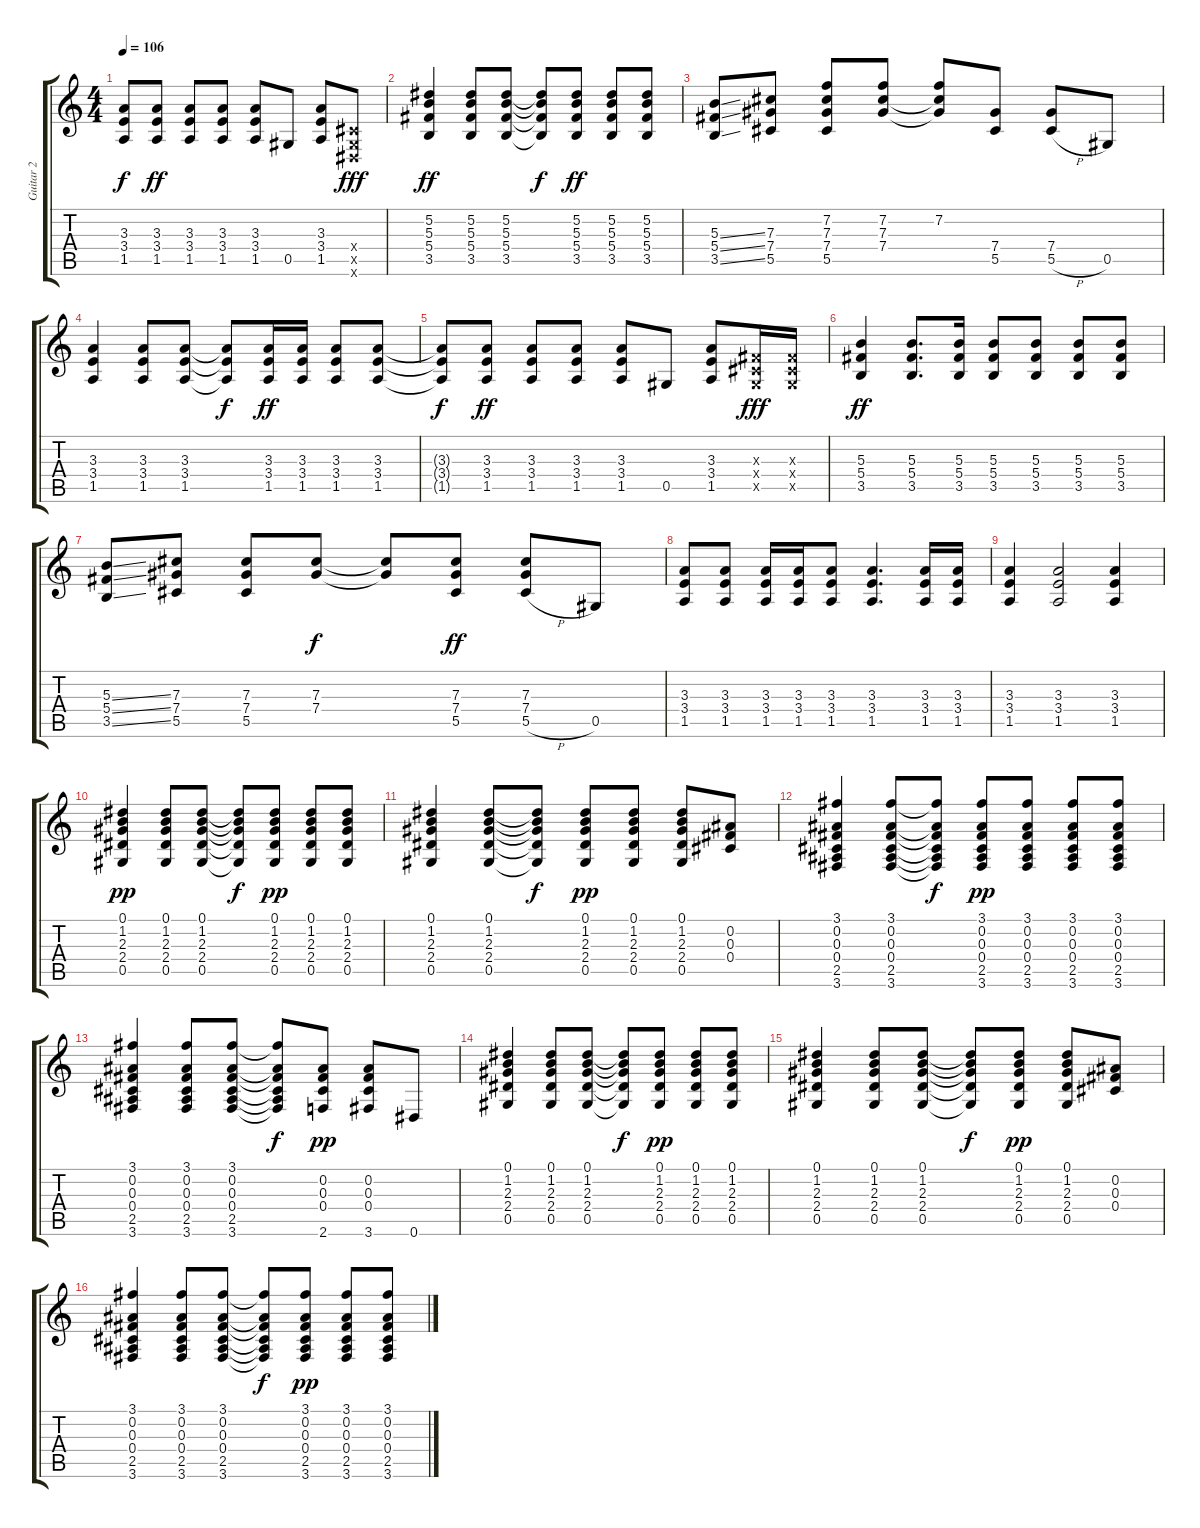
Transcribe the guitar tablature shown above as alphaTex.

\track ("Guitar 2" "Guitar 2") {instrument electricguitarclean}
\staff {score tabs}
\tuning (Eb4 Bb3 Gb3 Db3 Ab2 Eb2) {hide}
\ts (4 4)
\tempo 106
\clef g2
\ks c
(3.3{t} 3.4{t} 1.5{t}).8{dy f} (3.3 3.4 1.5).8{dy ff} (3.3 3.4 1.5).8 (3.3 3.4 1.5).8 (3.3 3.4 1.5).8 0.5.8 (3.3 3.4 1.5).8 (0.4{x} 0.5{x} 0.6{x}).8{dy fff} |
(5.2 5.3 5.4 3.5).4{dy ff} (5.2 5.3 5.4 3.5).8 (5.2 5.3 5.4 3.5).8 (5.2{t} 5.3{t} 5.4{t} 3.5{t}).8{dy f} (5.2 5.3 5.4 3.5).8{dy ff} (5.2 5.3 5.4 3.5).8 (5.2 5.3 5.4 3.5).8 |
(5.3{ss} 5.4{ss} 3.5{ss}).8 (7.3 7.4 5.5).8 (7.2 7.3 7.4 5.5).8 (7.2 7.3 7.4).8 (7.2 7.3{t} 7.4{t}).8 (7.4 5.5).8 (7.4 5.5{h}).8 0.5.8 |
(3.3 3.4 1.5).4 (3.3 3.4 1.5).8 (3.3 3.4 1.5).8 (3.3{t} 3.4{t} 1.5{t}).8{dy f} (3.3 3.4 1.5).16{dy ff} (3.3 3.4 1.5).16 (3.3 3.4 1.5).8 (3.3 3.4 1.5).8 |
(3.3{t} 3.4{t} 1.5{t}).8{dy f} (3.3 3.4 1.5).8{dy ff} (3.3 3.4 1.5).8 (3.3 3.4 1.5).8 (3.3 3.4 1.5).8 0.5.8 (3.3 3.4 1.5).8 (0.3{x} 0.4{x} 0.5{x}).16{dy fff} (0.3{x} 0.4{x} 0.5{x}).16 |
(5.3 5.4 3.5).4{dy ff} (5.3 5.4 3.5).8{d} (5.3 5.4 3.5).16 (5.3 5.4 3.5).8 (5.3 5.4 3.5).8 (5.3 5.4 3.5).8 (5.3 5.4 3.5).8 |
(5.3{ss} 5.4{ss} 3.5{ss}).8 (7.3 7.4 5.5).8 (7.3 7.4 5.5).8 (7.3 7.4).8{dy f} (7.3{t} 7.4{t}).8 (7.3 7.4 5.5).8{dy ff} (7.3 7.4 5.5{h}).8 0.5.8 |
(3.3 3.4 1.5).8 (3.3 3.4 1.5).8 (3.3 3.4 1.5).16 (3.3 3.4 1.5).16 (3.3 3.4 1.5).8 (3.3 3.4 1.5).4{d} (3.3 3.4 1.5).16 (3.3 3.4 1.5).16 |
(3.3 3.4 1.5).4 (3.3 3.4 1.5).2 (3.3 3.4 1.5).4 |
(0.1 1.2 2.3 2.4 0.5).4{dy pp instrument electricguitarclean} (0.1 1.2 2.3 2.4 0.5).8 (0.1 1.2 2.3 2.4 0.5).8 (0.1{t} 1.2{t} 2.3{t} 2.4{t} 0.5{t}).8{dy f} (0.1 1.2 2.3 2.4 0.5).8{dy pp} (0.1 1.2 2.3 2.4 0.5).8 (0.1 1.2 2.3 2.4 0.5).8 |
(0.1 1.2 2.3 2.4 0.5).4 (0.1 1.2 2.3 2.4 0.5).8 (0.1{t} 1.2{t} 2.3{t} 2.4{t} 0.5{t}).8{dy f} (0.1 1.2 2.3 2.4 0.5).8{dy pp} (0.1 1.2 2.3 2.4 0.5).8 (0.1 1.2 2.3 2.4 0.5).8 (0.2 0.3 0.4).8 |
(3.1 0.2 0.3 0.4 2.5 3.6).4 (3.1 0.2 0.3 0.4 2.5 3.6).8 (3.1{t} 0.2{t} 0.3{t} 0.4{t} 2.5{t} 3.6{t}).8{dy f} (3.1 0.2 0.3 0.4 2.5 3.6).8{dy pp} (3.1 0.2 0.3 0.4 2.5 3.6).8 (3.1 0.2 0.3 0.4 2.5 3.6).8 (3.1 0.2 0.3 0.4 2.5 3.6).8 |
(3.1 0.2 0.3 0.4 2.5 3.6).4 (3.1 0.2 0.3 0.4 2.5 3.6).8 (3.1 0.2 0.3 0.4 2.5 3.6).8 (3.1{t} 0.2{t} 0.3{t} 0.4{t} 2.5{t} 3.6{t}).8{dy f} (0.2 0.3 0.4 2.6).8{dy pp} (0.2 0.3 0.4 3.6).8 0.6.8 |
(0.1 1.2 2.3 2.4 0.5).4 (0.1 1.2 2.3 2.4 0.5).8 (0.1 1.2 2.3 2.4 0.5).8 (0.1{t} 1.2{t} 2.3{t} 2.4{t} 0.5{t}).8{dy f} (0.1 1.2 2.3 2.4 0.5).8{dy pp} (0.1 1.2 2.3 2.4 0.5).8 (0.1 1.2 2.3 2.4 0.5).8 |
(0.1 1.2 2.3 2.4 0.5).4 (0.1 1.2 2.3 2.4 0.5).8 (0.1 1.2 2.3 2.4 0.5).8 (0.1{t} 1.2{t} 2.3{t} 2.4{t} 0.5{t}).8{dy f} (0.1 1.2 2.3 2.4 0.5).8{dy pp} (0.1 1.2 2.3 2.4 0.5).8 (0.2 0.3 0.4).8 |
(3.1 0.2 0.3 0.4 2.5 3.6).4 (3.1 0.2 0.3 0.4 2.5 3.6).8 (3.1 0.2 0.3 0.4 2.5 3.6).8 (3.1{t} 0.2{t} 0.3{t} 0.4{t} 2.5{t} 3.6{t}).8{dy f} (3.1 0.2 0.3 0.4 2.5 3.6).8{dy pp} (3.1 0.2 0.3 0.4 2.5 3.6).8 (3.1 0.2 0.3 0.4 2.5 3.6).8
